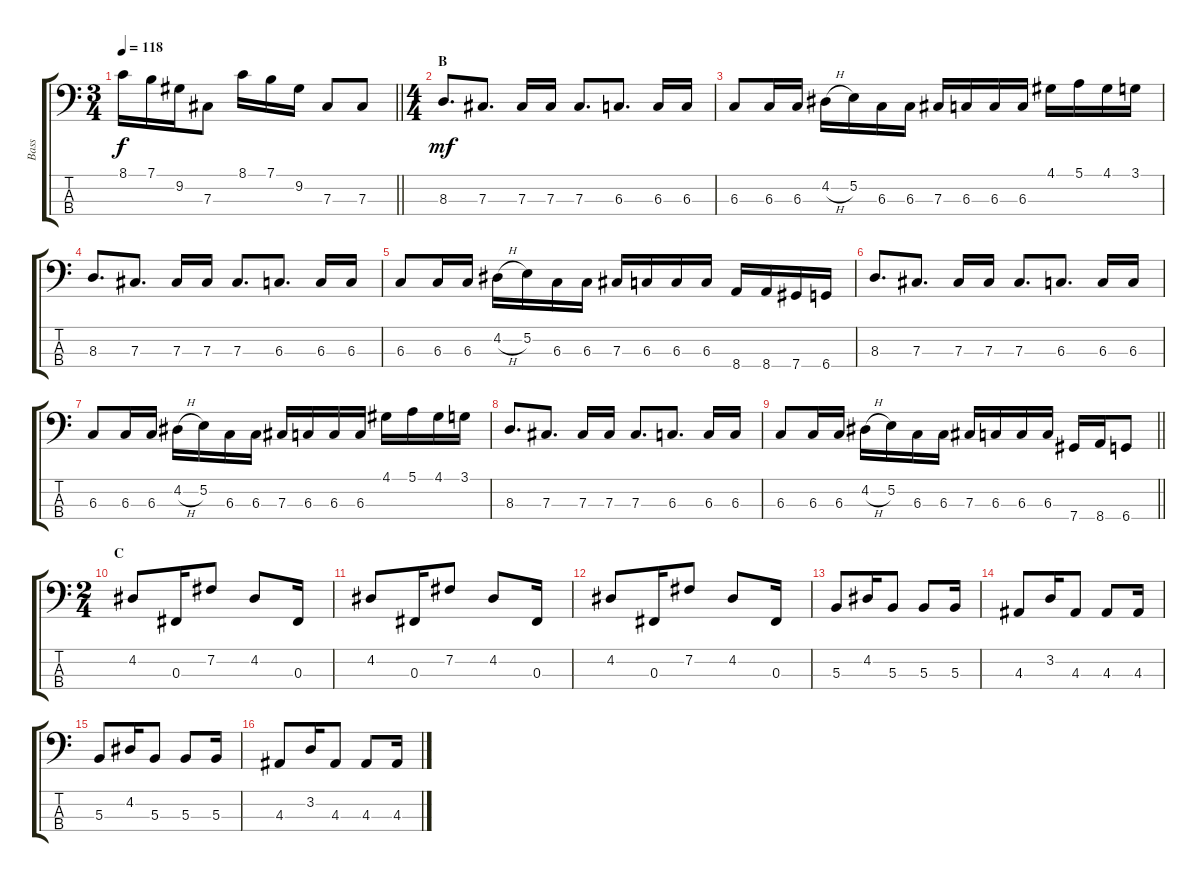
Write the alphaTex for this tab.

\track ("Bass" "Bass") {instrument electricbassfinger}
\staff {score tabs}
\tuning (E2 B1 Gb1 Db1) {hide}
\ts (3 4)
\tempo 118
\clef f4
\barLineRight lightlight
\ks c
8.1.16{dy f} 7.1.16 9.2.16 7.3.8 8.1.16 7.1.16 9.2.16 7.3.8 7.3.8 |
\ts (4 4)
\section ("" "B")
8.3.8{d dy mf} 7.3.8{d} 7.3.16 7.3.16 7.3.8{d} 6.3.8{d} 6.3.16 6.3.16 |
6.3.8 6.3.16 6.3.16 4.2{h}.16 5.2.16 6.3.16 6.3.16 7.3.16 6.3.16 6.3.16 6.3.16 4.1.16 5.1.16 4.1.16 3.1.16 |
8.3.8{d} 7.3.8{d} 7.3.16 7.3.16 7.3.8{d} 6.3.8{d} 6.3.16 6.3.16 |
6.3.8 6.3.16 6.3.16 4.2{h}.16 5.2.16 6.3.16 6.3.16 7.3.16 6.3.16 6.3.16 6.3.16 8.4.16 8.4.16 7.4.16 6.4.16 |
8.3.8{d} 7.3.8{d} 7.3.16 7.3.16 7.3.8{d} 6.3.8{d} 6.3.16 6.3.16 |
6.3.8 6.3.16 6.3.16 4.2{h}.16 5.2.16 6.3.16 6.3.16 7.3.16 6.3.16 6.3.16 6.3.16 4.1.16 5.1.16 4.1.16 3.1.16 |
8.3.8{d} 7.3.8{d} 7.3.16 7.3.16 7.3.8{d} 6.3.8{d} 6.3.16 6.3.16 |
\barLineRight lightlight
6.3.8 6.3.16 6.3.16 4.2{h}.16 5.2.16 6.3.16 6.3.16 7.3.16 6.3.16 6.3.16 6.3.16 7.4.16 8.4.16 6.4.8 |
\ts (2 4)
\section ("" "C")
4.2.8 0.3.16 7.2.8 4.2.8 0.3.16 |
4.2.8 0.3.16 7.2.8 4.2.8 0.3.16 |
4.2.8 0.3.16 7.2.8 4.2.8 0.3.16 |
5.3.8 4.2.16 5.3.8 5.3.8 5.3.16 |
4.3.8 3.2.16 4.3.8 4.3.8 4.3.16 |
5.3.8 4.2.16 5.3.8 5.3.8 5.3.16 |
4.3.8 3.2.16 4.3.8 4.3.8 4.3.16
